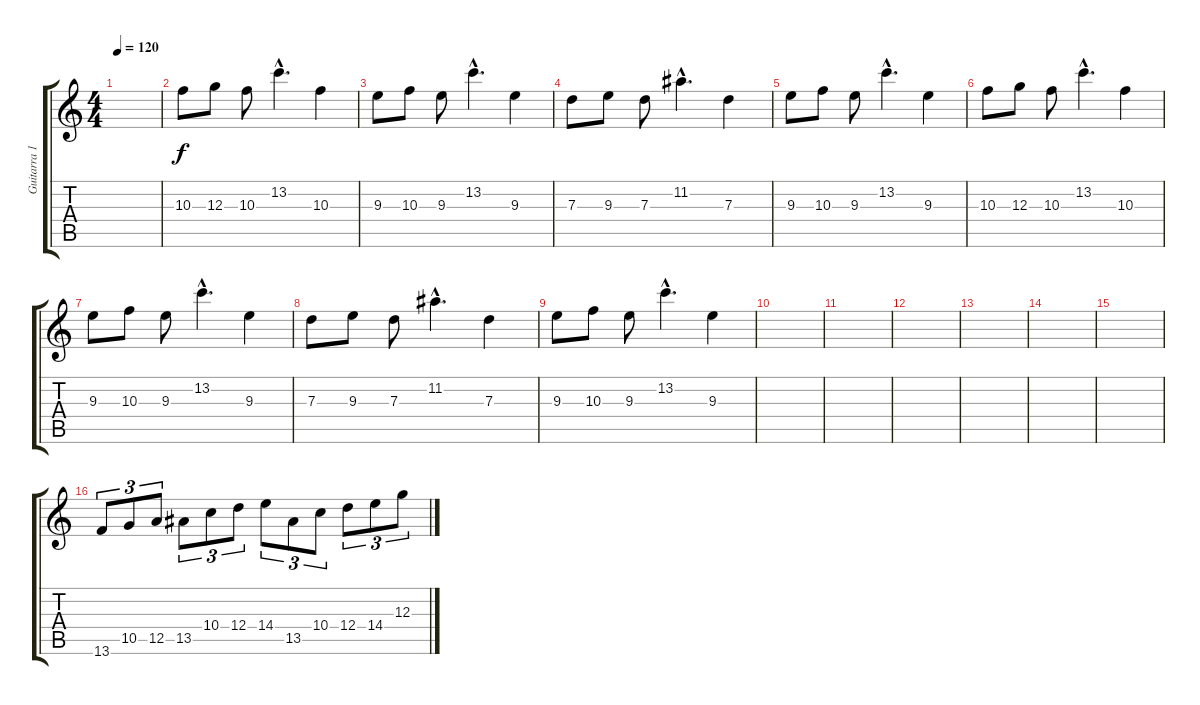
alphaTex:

\track ("Guitarra 1" "Guitarra 1") {instrument overdrivenguitar}
\staff {score tabs}
\tuning (E4 B3 G3 D3 A2 E2) {hide}
\ts (4 4)
\tempo 120
\clef g2
\ks c
|
10.3.8{volume 8 instrument acousticguitarsteel} 12.3.8{instrument acousticguitarsteel} 10.3.8{instrument acousticguitarsteel} 13.2{hac}.4{d instrument acousticguitarsteel} 10.3.4{instrument acousticguitarsteel} |
9.3.8{volume 8 instrument acousticguitarsteel} 10.3.8{instrument acousticguitarsteel} 9.3.8{instrument acousticguitarsteel} 13.2{hac}.4{d instrument acousticguitarsteel} 9.3.4{instrument acousticguitarsteel} |
7.3.8{volume 8 instrument acousticguitarsteel} 9.3.8{instrument acousticguitarsteel} 7.3.8{instrument acousticguitarsteel} 11.2{hac}.4{d instrument acousticguitarsteel} 7.3.4{instrument acousticguitarsteel} |
9.3.8{volume 8 instrument acousticguitarsteel} 10.3.8{instrument acousticguitarsteel} 9.3.8{instrument acousticguitarsteel} 13.2{hac}.4{d instrument acousticguitarsteel} 9.3.4{instrument acousticguitarsteel} |
10.3.8{volume 8 instrument acousticguitarsteel} 12.3.8{instrument acousticguitarsteel} 10.3.8{instrument acousticguitarsteel} 13.2{hac}.4{d instrument acousticguitarsteel} 10.3.4{instrument acousticguitarsteel} |
9.3.8{volume 8 instrument acousticguitarsteel} 10.3.8{instrument acousticguitarsteel} 9.3.8{instrument acousticguitarsteel} 13.2{hac}.4{d instrument acousticguitarsteel} 9.3.4{instrument acousticguitarsteel} |
7.3.8{volume 8 instrument acousticguitarsteel} 9.3.8{instrument acousticguitarsteel} 7.3.8{instrument acousticguitarsteel} 11.2{hac}.4{d instrument acousticguitarsteel} 7.3.4{instrument acousticguitarsteel} |
9.3.8{volume 8 instrument acousticguitarsteel} 10.3.8{instrument acousticguitarsteel} 9.3.8{instrument acousticguitarsteel} 13.2{hac}.4{d instrument acousticguitarsteel} 9.3.4{instrument acousticguitarsteel} |
|
|
|
|
|
|
13.6.8{tu (3 2) volume 12 instrument overdrivenguitar} 10.5.8{tu (3 2)} 12.5.8{tu (3 2)} 13.5.8{tu (3 2)} 10.4.8{tu (3 2)} 12.4.8{tu (3 2)} 14.4.8{tu (3 2)} 13.5.8{tu (3 2)} 10.4.8{tu (3 2)} 12.4.8{tu (3 2)} 14.4.8{tu (3 2)} 12.3.8{tu (3 2)}
